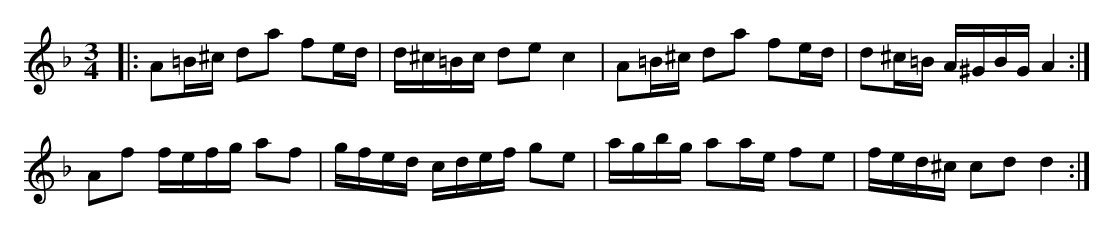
X:1
M:3/4
K:Dmin
|:A=B/^c/ da fe/d/|d/^c/=B/c/ de c2|A=B/^c/ da fe/d/|d^c/=B/ A/^G/B/G/ A2:|
Af f/e/f/g/ af|g/f/e/d/ c/d/e/f/ ge|a/g/b/g/ aa/e/ fe|f/e/d/^c/ cd d2:|
